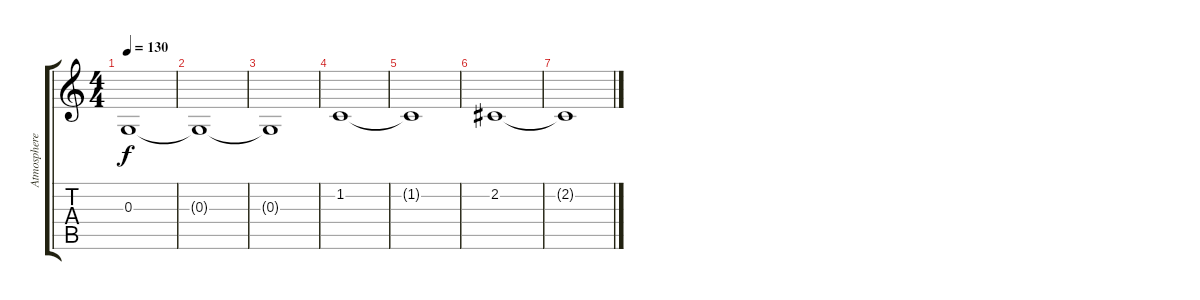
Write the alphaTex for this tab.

\track ("Atmosphere" "Atmosphere") {instrument fx1rain}
\staff {score tabs}
\tuning (E4 B3 G3 D3 A2 E2) {hide}
\ts (4 4)
\tempo 130
\clef g2
\ks c
0.3{t}.1{dy f} |
0.3{t}.1 |
0.3{t}.1 |
1.2.1 |
1.2{t}.1 |
2.2.1 |
2.2{t}.1
